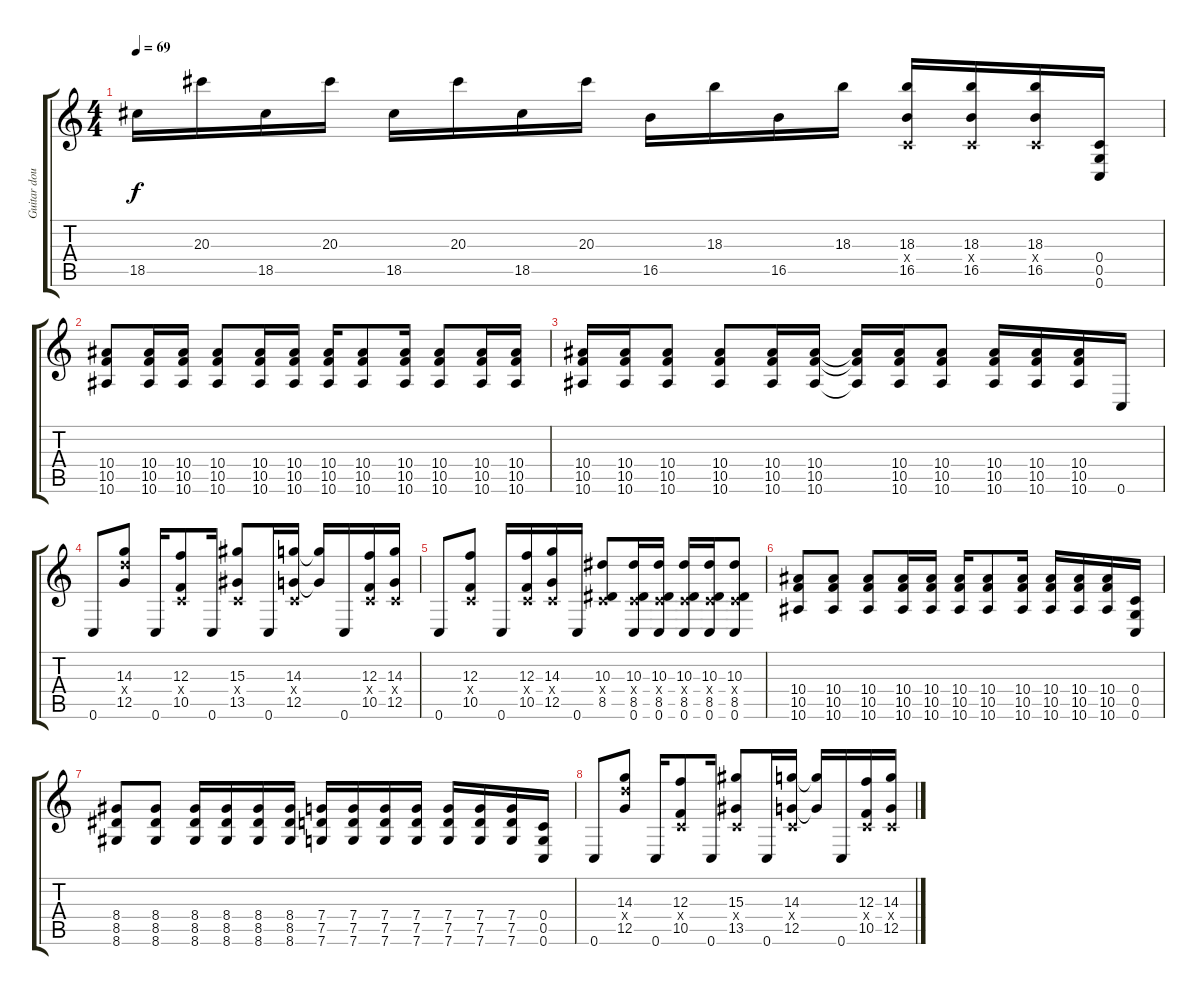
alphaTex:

\track ("Guitar double" "Guitar dou") {instrument overdrivenguitar}
\staff {score tabs}
\tuning (D4 A3 F3 C3 G2 C2) {hide}
\ts (4 4)
\tempo 69
\clef g2
\ks c
18.5.16{dy f} 20.3.16 18.5.16 20.3.16 18.5.16 20.3.16 18.5.16 20.3.16 16.5.16 18.3.16 16.5.16 18.3.16 (18.3 0.4{x} 16.5).16 (18.3 0.4{x} 16.5).16 (18.3 0.4{x} 16.5).16 (0.4 0.5 0.6).16 |
(10.4 10.5 10.6).8 (10.4 10.5 10.6).16 (10.4 10.5 10.6).16 (10.4 10.5 10.6).8 (10.4 10.5 10.6).16 (10.4 10.5 10.6).16 (10.4 10.5 10.6).16 (10.4 10.5 10.6).8 (10.4 10.5 10.6).16 (10.4 10.5 10.6).8 (10.4 10.5 10.6).16 (10.4 10.5 10.6).16 |
(10.4 10.5 10.6).16 (10.4 10.5 10.6).16 (10.4 10.5 10.6).8 (10.4 10.5 10.6).8 (10.4 10.5 10.6).16 (10.4 10.5 10.6).16 (10.4{t} 10.5{t} 10.6{t}).16 (10.4 10.5 10.6).16 (10.4 10.5 10.6).8 (10.4 10.5 10.6).16 (10.4 10.5 10.6).16 (10.4 10.5 10.6).16 0.6.16 |
0.6.8 (14.3 14.4{x} 12.5).8 0.6.16 (12.3 0.4{x} 10.5).8 0.6.16 (15.3 0.4{x} 13.5).8 0.6.16 (14.3 0.4{x} 12.5).16 (14.3{t} 12.5{t}).16 0.6.16 (12.3 0.4{x} 10.5).16 (14.3 0.4{x} 12.5).16 |
0.6.8 (12.3 0.4{x} 10.5).8 0.6.16 (12.3 0.4{x} 10.5).16 (14.3 0.4{x} 12.5).16 0.6.16 (10.3 0.4{x} 8.5).8 (10.3 0.4{x} 8.5 0.6).16 (10.3 0.4{x} 8.5 0.6).16 (10.3 0.4{x} 8.5 0.6).16 (10.3 0.4{x} 8.5 0.6).16 (10.3 0.4{x} 8.5 0.6).8 |
(10.4 10.5 10.6).8 (10.4 10.5 10.6).8 (10.4 10.5 10.6).8 (10.4 10.5 10.6).16 (10.4 10.5 10.6).16 (10.4 10.5 10.6).16 (10.4 10.5 10.6).8 (10.4 10.5 10.6).16 (10.4 10.5 10.6).16 (10.4 10.5 10.6).16 (10.4 10.5 10.6).16 (0.4 0.5 0.6).16 |
(8.4 8.5 8.6).8 (8.4 8.5 8.6).8 (8.4 8.5 8.6).16 (8.4 8.5 8.6).16 (8.4 8.5 8.6).16 (8.4 8.5 8.6).16 (7.4 7.5 7.6).16 (7.4 7.5 7.6).16 (7.4 7.5 7.6).16 (7.4 7.5 7.6).16 (7.4 7.5 7.6).16 (7.4 7.5 7.6).16 (7.4 7.5 7.6).16 (0.4 0.5 0.6).16 |
0.6.8 (14.3 14.4{x} 12.5).8 0.6.16 (12.3 0.4{x} 10.5).8 0.6.16 (15.3 0.4{x} 13.5).8 0.6.16 (14.3 0.4{x} 12.5).16 (14.3{t} 12.5{t}).16 0.6.16 (12.3 0.4{x} 10.5).16 (14.3 0.4{x} 12.5).16
